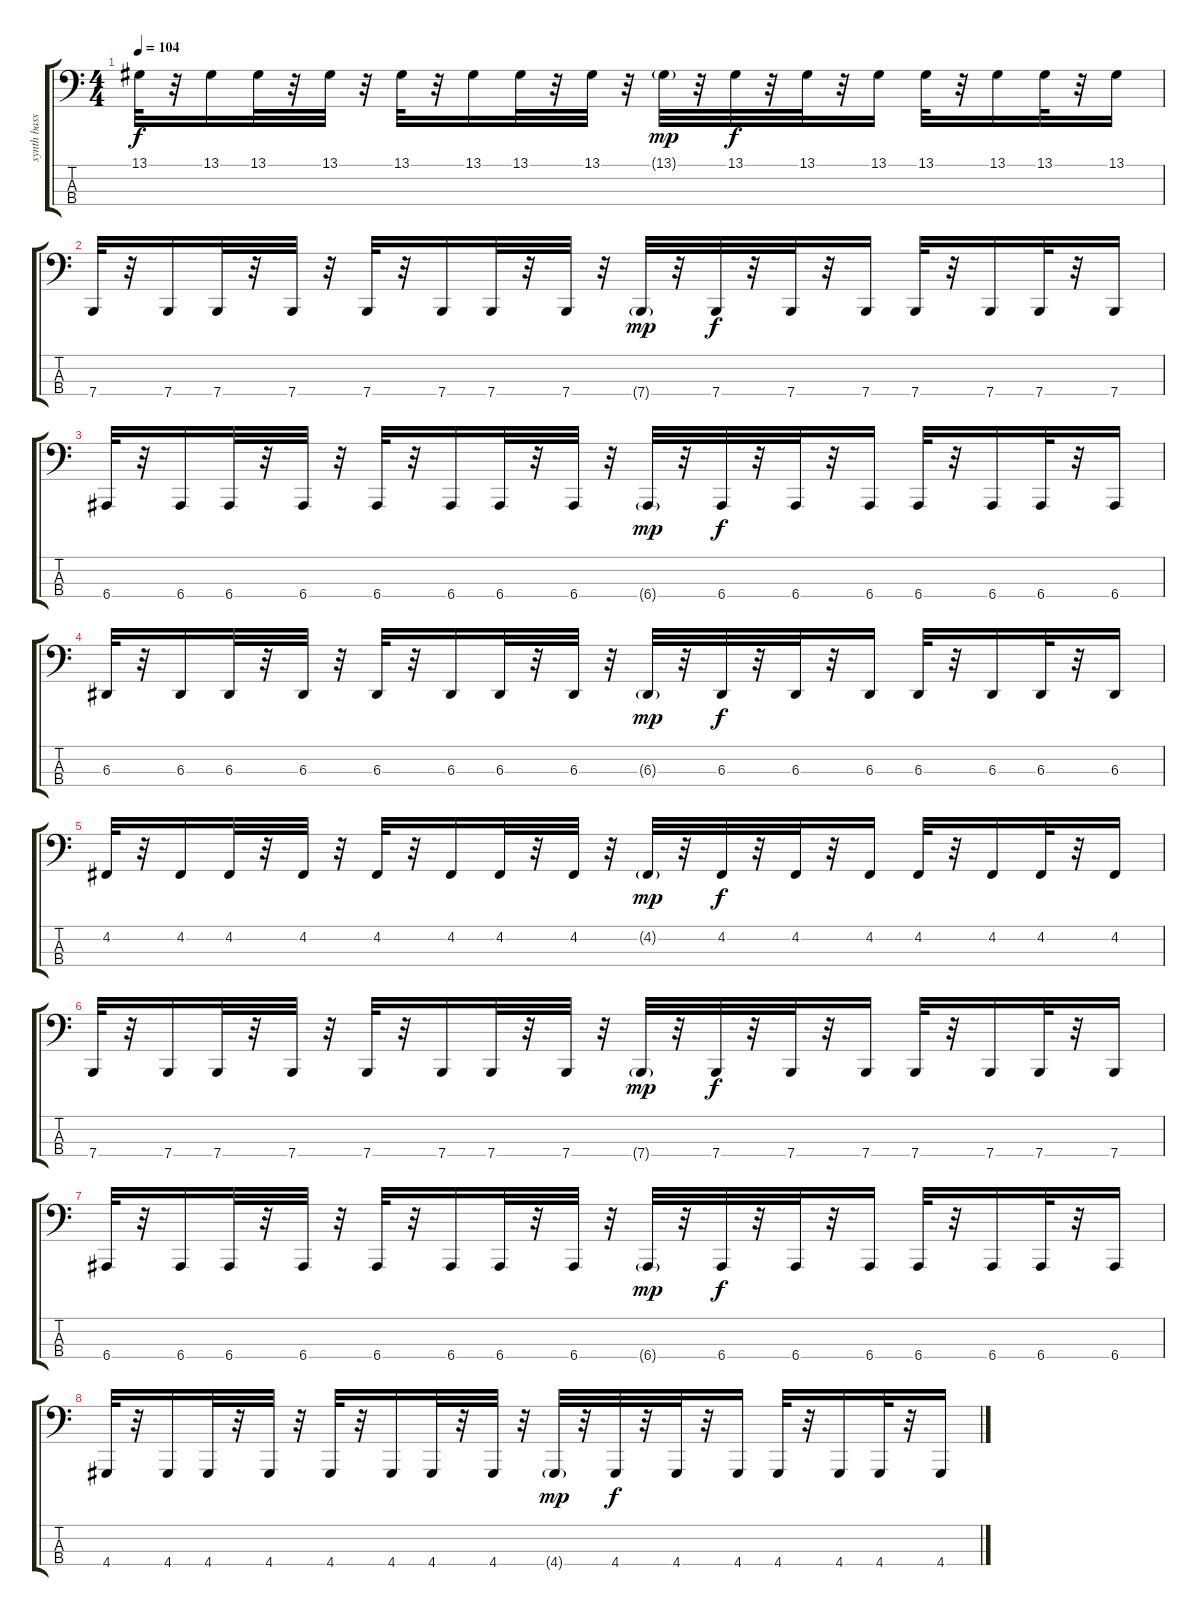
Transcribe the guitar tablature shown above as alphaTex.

\track ("synth bass" "synth bass") {instrument lead8bassandlead}
\staff {score tabs}
\tuning (G2 D2 A1 E1) {hide}
\ts (4 4)
\tempo 104
\clef f4
\ks c
13.1.32{dy f} r.32 13.1.16 13.1.32 r.32 13.1.32 r.32 13.1.32 r.32 13.1.16 13.1.32 r.32 13.1.32 r.32 13.1{g}.32{dy mp} r.32 13.1.32{dy f} r.32 13.1.32 r.32 13.1.16 13.1.32 r.32 13.1.16 13.1.32 r.32 13.1.16 |
7.4.32 r.32 7.4.16 7.4.32 r.32 7.4.32 r.32 7.4.32 r.32 7.4.16 7.4.32 r.32 7.4.32 r.32 7.4{g}.32{dy mp} r.32 7.4.32{dy f} r.32 7.4.32 r.32 7.4.16 7.4.32 r.32 7.4.16 7.4.32 r.32 7.4.16 |
6.4.32 r.32 6.4.16 6.4.32 r.32 6.4.32 r.32 6.4.32 r.32 6.4.16 6.4.32 r.32 6.4.32 r.32 6.4{g}.32{dy mp} r.32 6.4.32{dy f} r.32 6.4.32 r.32 6.4.16 6.4.32 r.32 6.4.16 6.4.32 r.32 6.4.16 |
6.3.32 r.32 6.3.16 6.3.32 r.32 6.3.32 r.32 6.3.32 r.32 6.3.16 6.3.32 r.32 6.3.32 r.32 6.3{g}.32{dy mp} r.32 6.3.32{dy f} r.32 6.3.32 r.32 6.3.16 6.3.32 r.32 6.3.16 6.3.32 r.32 6.3.16 |
4.2.32 r.32 4.2.16 4.2.32 r.32 4.2.32 r.32 4.2.32 r.32 4.2.16 4.2.32 r.32 4.2.32 r.32 4.2{g}.32{dy mp} r.32 4.2.32{dy f} r.32 4.2.32 r.32 4.2.16 4.2.32 r.32 4.2.16 4.2.32 r.32 4.2.16 |
7.4.32 r.32 7.4.16 7.4.32 r.32 7.4.32 r.32 7.4.32 r.32 7.4.16 7.4.32 r.32 7.4.32 r.32 7.4{g}.32{dy mp} r.32 7.4.32{dy f} r.32 7.4.32 r.32 7.4.16 7.4.32 r.32 7.4.16 7.4.32 r.32 7.4.16 |
6.4.32 r.32 6.4.16 6.4.32 r.32 6.4.32 r.32 6.4.32 r.32 6.4.16 6.4.32 r.32 6.4.32 r.32 6.4{g}.32{dy mp} r.32 6.4.32{dy f} r.32 6.4.32 r.32 6.4.16 6.4.32 r.32 6.4.16 6.4.32 r.32 6.4.16 |
4.4.32 r.32 4.4.16 4.4.32 r.32 4.4.32 r.32 4.4.32 r.32 4.4.16 4.4.32 r.32 4.4.32 r.32 4.4{g}.32{dy mp} r.32 4.4.32{dy f} r.32 4.4.32 r.32 4.4.16 4.4.32 r.32 4.4.16 4.4.32 r.32 4.4.16
